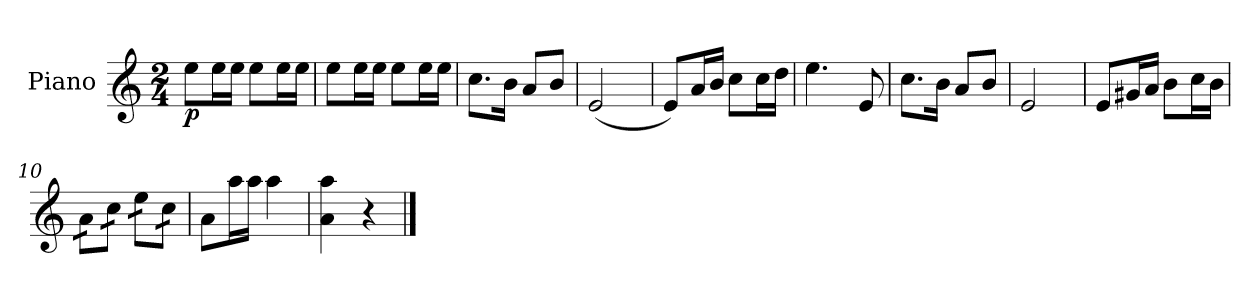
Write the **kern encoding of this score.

**kern	**dynam
*part1	*part1
*staff1	*staff1
*I"Piano	*
*I'Pno.	*
*clefG2	*
*k[]	*
*M2/4	*
=1	=1
!	!LO:DY:b
8ee\L	p
16ee\L	.
16ee\JJ	.
8ee\L	.
16ee\L	.
16ee\JJ	.
=2	=2
8ee\L	.
16ee\L	.
16ee\JJ	.
8ee\L	.
16ee\L	.
16ee\JJ	.
=3	=3
8.cc\L	.
16b\Jk	.
8a/L	.
8b/J	.
=4	=4
(<2e/	.
=5	=5
8e/L)	.
16a/L	.
16b/JJ	.
8cc\L	.
16cc\L	.
16dd\JJ	.
=6	=6
4.ee\	.
8e/	.
=7	=7
8.cc\L	.
16b\Jk	.
8a/L	.
8b/J	.
=8	=8
2e/	.
=9	=9
8e/L	.
16g#X/L	.
16a/JJ	.
8b\L	.
16cc\L	.
16b\JJ	.
!!LO:LB:g=z
=10	=10
*tremolo	*
16a\LL	.
16a\	.
16cc\	.
16cc\JJ	.
16ee\LL	.
16ee\	.
16cc\	.
16cc\JJ	.
*Xtremolo	*
!!LO:LB:g=z
=11	=11
8a\L	.
16aa\L	.
16aa\JJ	.
4aa\	.
=12	=12
4a\ 4aa\	.
4r	.
==	==
*-	*-
